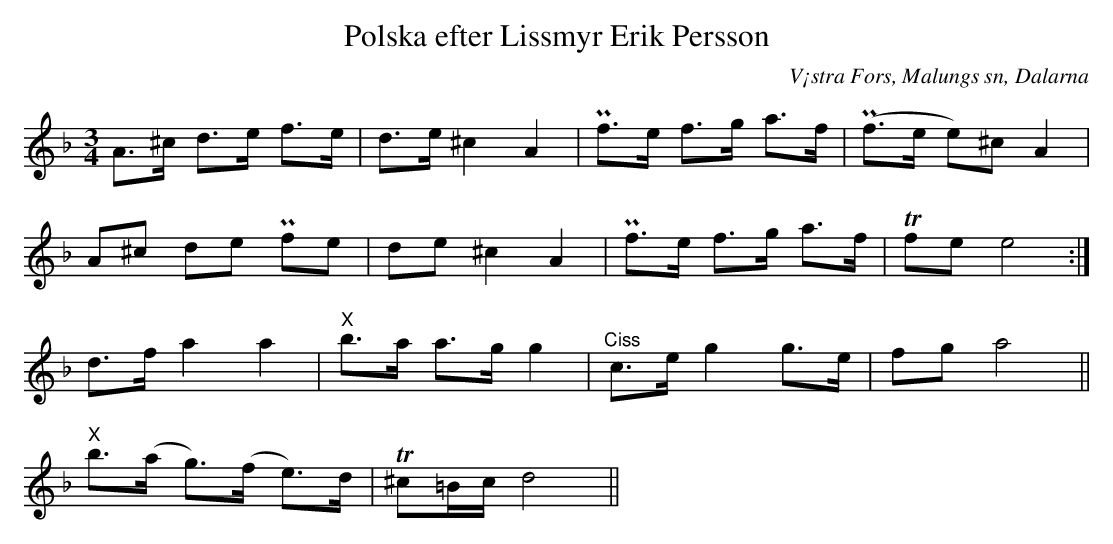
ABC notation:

X:1
T:Polska efter Lissmyr Erik Persson
O:V¡stra Fors, Malungs sn, Dalarna
L:1/8
M:3/4
K:Dm
A>^c d>e f>e | d>e ^c2 A2 | Pf>e f>g a>f | P(f>e e)^c A2 |
A^c de Pfe | de ^c2 A2 | Pf>e f>g a>f | Tfe e4 :|
d>f a2 a2 | "^X"b>a a>g g2 | "^Ciss"c>e g2 g>e | fg a4 ||
"^X"b>(a g>)(f e>)d | T^c=B/c/ d4 ||
